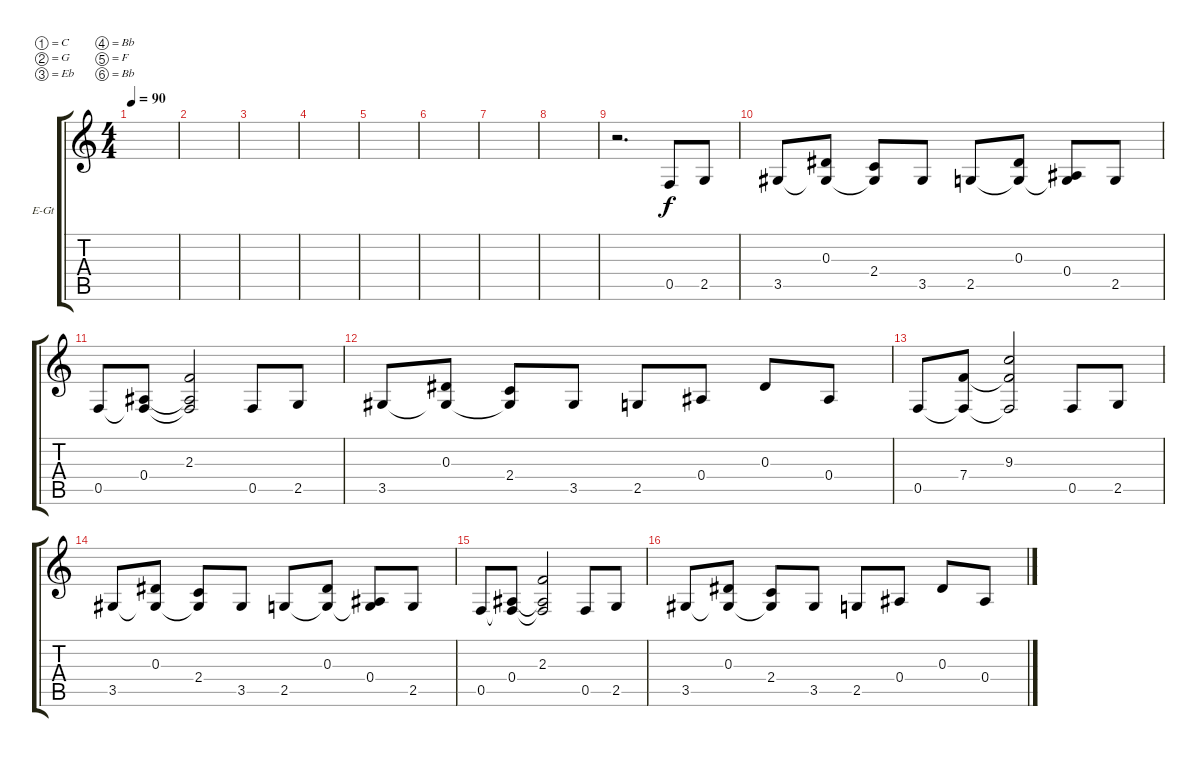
\defaultSystemsLayout 4
\bracketExtendMode groupsimilarinstruments
\firstSystemTrackNameOrientation horizontal
\otherSystemsTrackNameOrientation horizontal
\track ("Electric Guitar" "E-Gt") {instrument distortionguitar}
\staff {score tabs}
\tuning (C4 G3 Eb3 Bb2 F2 Bb1)
\ts (4 4)
\tempo 90
\clef g2
\ks c
|
|
|
|
|
|
|
|
r.2{d} 0.5.8 2.5.8 |
3.5.8 (3.5{t} 0.3).8 (3.5{t} 2.4).8 3.5.8 2.5.8 (2.5{t} 0.3).8 (2.5{t} 0.4).8 2.5.8 |
0.5.8 (0.4 0.5{t}).8 (2.3 0.5{t} 0.4{t}).2 0.5.8 2.5.8 |
3.5.8 (3.5{t} 0.3).8 (3.5{t} 2.4).8 3.5.8 2.5.8 0.4.8 0.3.8 0.4.8 |
0.5.8 (0.5{t} 7.4).8 (0.5{t} 9.3 7.4{t}).2 0.5.8 2.5.8 |
3.5.8 (3.5{t} 0.3).8 (3.5{t} 2.4).8 3.5.8 2.5.8 (2.5{t} 0.3).8 (2.5{t} 0.4).8 2.5.8 |
0.5.8 (0.4 0.5{t}).8 (2.3 0.5{t} 0.4{t}).2 0.5.8 2.5.8 |
3.5.8 (3.5{t} 0.3).8 (3.5{t} 2.4).8 3.5.8 2.5.8 0.4.8 0.3.8 0.4.8
